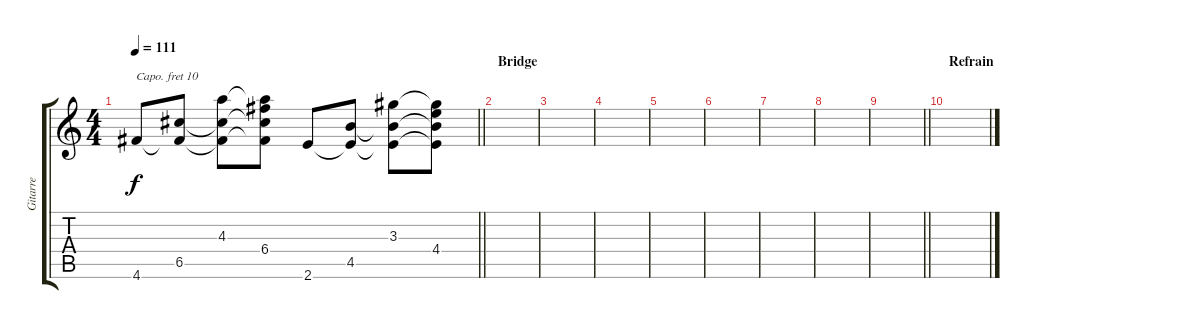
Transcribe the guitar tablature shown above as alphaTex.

\track ("Gitarre" "Gitarre") {instrument acousticguitarsteel}
\staff {score tabs}
\capo 10
\tuning (E4 B3 G3 D3 A2 E2) {hide}
\ts (4 4)
\tempo 111
\clef g2
\barLineRight lightlight
\ks c
4.6.8{dy f} (6.5 4.6{t}).8 (4.3 6.5{t} 4.6{t}).8 (4.3{t} 6.4 6.5{t} 4.6{t}).8 2.6.8 (4.5 2.6{t}).8 (3.3 4.5{t} 2.6{t}).8 (3.3{t} 4.4 4.5{t} 2.6{t}).8 |
\section ("" "Bridge")
|
|
|
|
|
|
|
\barLineRight lightlight
|
\section ("" "Refrain")
